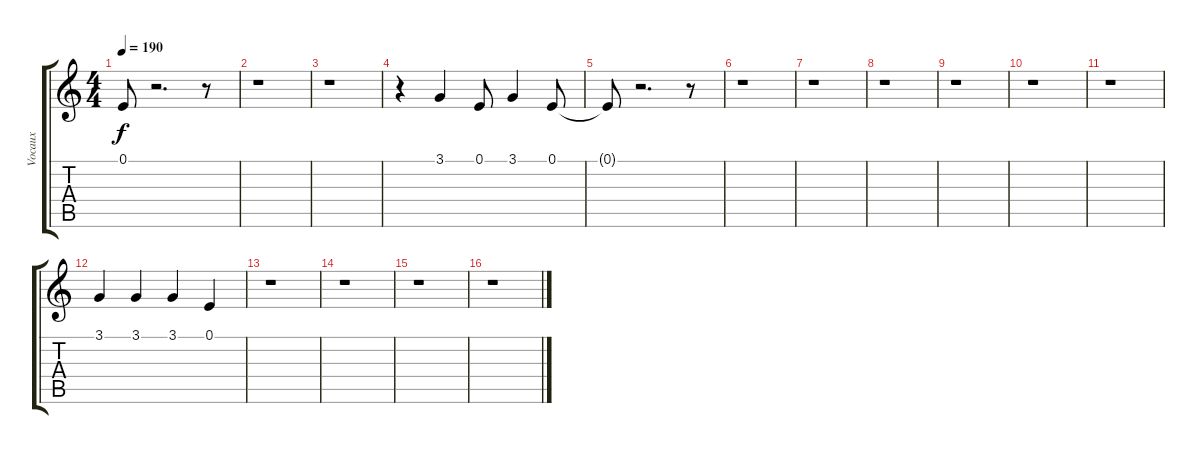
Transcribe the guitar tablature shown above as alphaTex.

\track ("Vocaux" "Vocaux") {instrument lead6voice}
\staff {score tabs}
\tuning (E4 B3 G3 D3 A2 E2) {hide}
\ts (4 4)
\tempo 190
\clef g2
\ks c
0.1{t}.8{dy f} r.2{d} r.8 |
r.1 |
r.1 |
r.4 3.1.4 0.1.8 3.1.4 0.1.8 |
0.1{t}.8 r.2{d} r.8 |
r.1 |
r.1 |
r.1 |
r.1 |
r.1 |
r.1 |
3.1.4 3.1.4 3.1.4 0.1.4 |
r.1 |
r.1 |
r.1 |
r.1
